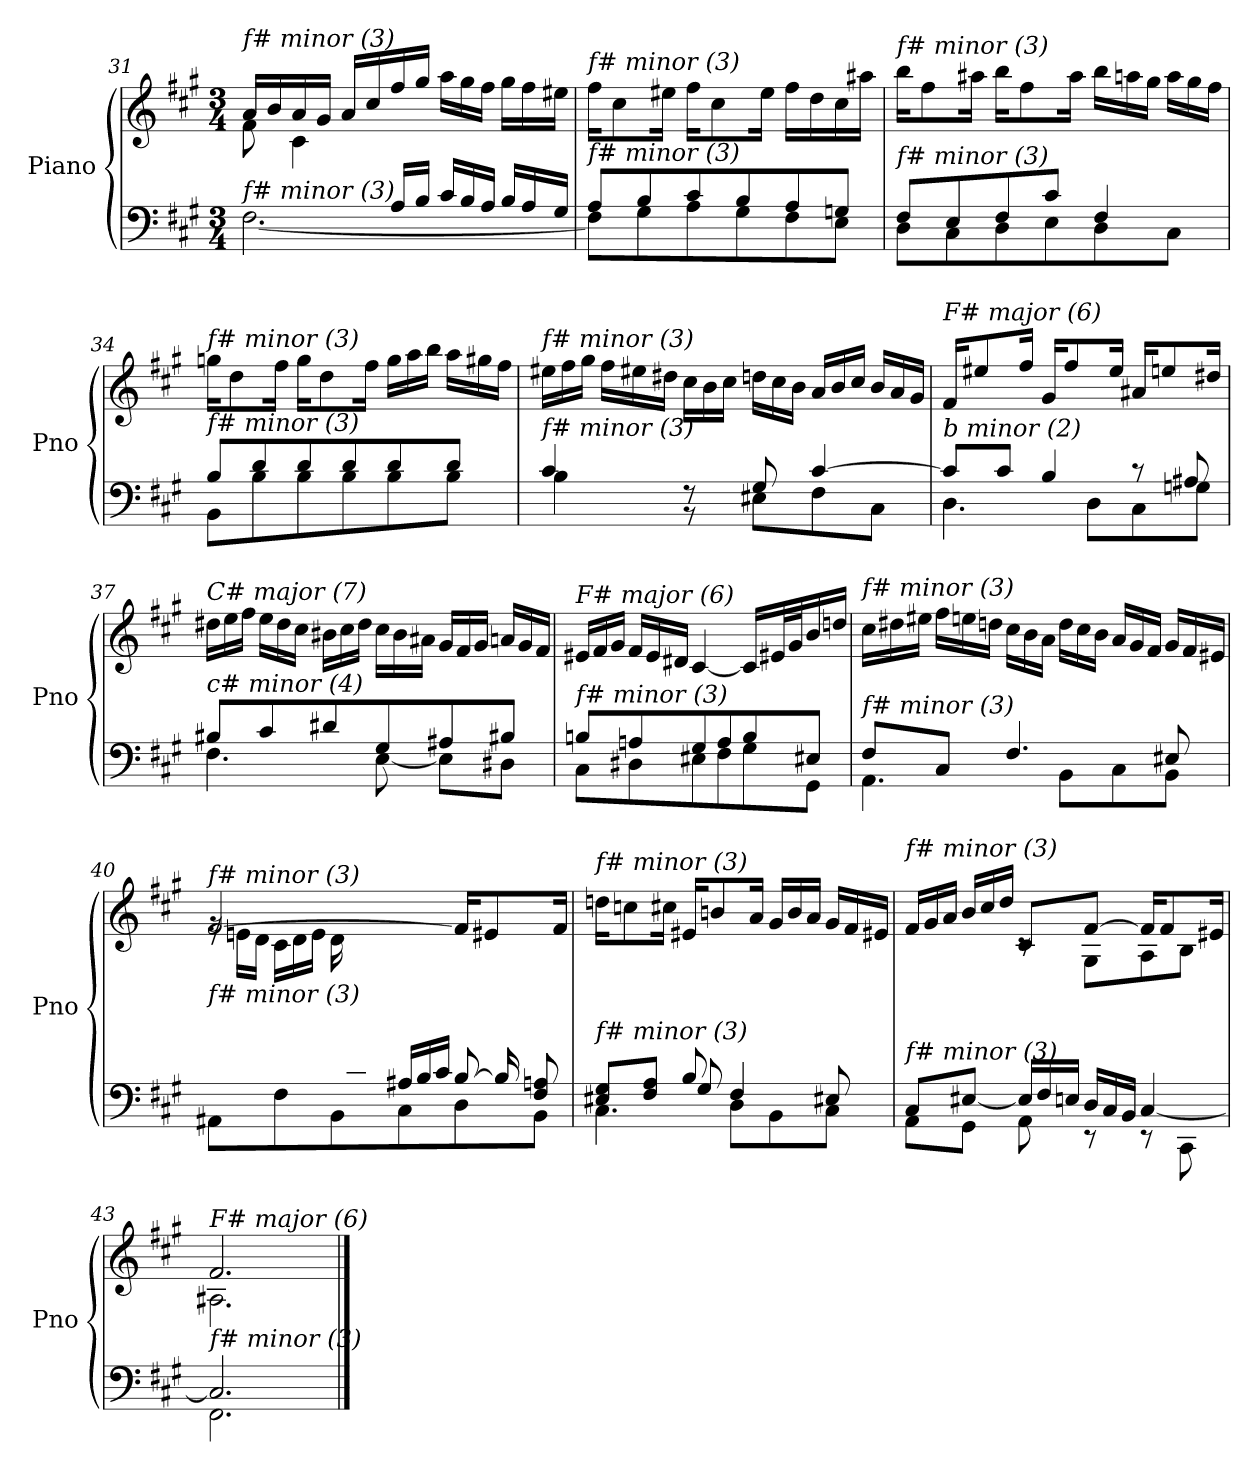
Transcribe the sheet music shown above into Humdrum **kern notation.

**kern	**kern
*part1	*part1
*staff2	*staff1
*I"Piano	*
*I'Pno	*
!!LO:LB:g=z
*clefF4	*clefG2
*k[f#c#g#]	*k[f#c#g#]
*M3/4	*M3/4
=31	=31
*^	*^
*	*^	*	*^
!	!	!	!LO:TX:i:t=f# minor (3)	!	!
!LO:TX:i:t=f# minor (3)	!	!	!	!	!
4.ryy	[2.F#\	4.ryy	16a/LL	8f#\	4.ryy
.	.	.	16b/	.	.
.	.	.	16a/	4c#\	.
.	.	.	16g#/JJ	.	.
.	.	.	16a/LL	.	.
.	.	.	16cc#/	.	.
4.ryy	.	16A/LL	16ff#/	4.ryy	4.ryy
.	.	16B/JJ	16gg#/JJ	.	.
*	*	*Xtuplet	*Xtuplet	*	*
.	.	24c#/LL	24aa\LL	.	.
.	.	24B/	24gg#\	.	.
.	.	24A/JJ	24ff#\JJ	.	.
.	.	24B/LL	24gg#\LL	.	.
.	.	24A/	24ff#\	.	.
.	.	24G#/JJ	24ee#X\JJ	.	.
*	*	*	*v	*v	*v
=32	=32	=32	=32
!	!	!	!LO:TX:i:t=f# minor (3)
!LO:TX:i:t=f# minor (3)	!	!	!
*	*v	*v	*
8A/L	8F#\L]	16ff#\KL
.	.	8cc#\
8B/	8G#\	.
.	.	16ee#X\Jk
8c#/	8A\	16ff#\KL
.	.	8cc#\
8B/	8G#\	.
.	.	16ee#\Jk
8A/	8F#\	16ff#\LL
.	.	16dd\
8Gn/J	8E\J	16cc#\
.	.	16aa#X\JJ
=33	=33	=33
!	!	!LO:TX:i:t=f# minor (3)
!LO:TX:i:t=f# minor (3)	!	!
8F#/L	8D\L	16bb\KL
.	.	8ff#\
8E/	8C#\	.
.	.	16aa#X\Jk
8F#/	8D\	16bb\KL
.	.	8ff#\
8c#/J	8E\	.
.	.	16aa#\Jk
4F#/	8D\	24bb\LL
.	.	24aan\
.	.	24gg#\JJ
.	8C#\J	24aa\LL
.	.	24gg#\
.	.	24ff#\JJ
!!LO:LB:g=z
=34	=34	=34
!	!	!LO:TX:i:t=f# minor (3)
!LO:TX:i:t=f# minor (3)	!	!
8B/L	8BB\L	16ggn\KL
.	.	8dd\
8d/	8B\	.
.	.	16ff#\Jk
8d/	8B\	16gg\KL
.	.	8dd\
8d/	8B\	.
.	.	16ff#\Jk
8d/	8B\	24gg\LL
.	.	24aa\
.	.	24bb\JJ
8d/J	8B\J	24aa\LL
.	.	24gg#X\
.	.	24ff#\JJ
=35	=35	=35
!	!	!LO:TX:i:t=f# minor (3)
!LO:TX:i:t=f# minor (3)	!	!
4c#/	4B\	24ee#X\LL
.	.	24ff#\
.	.	24gg#\JJ
.	.	24ff#\LL
.	.	24ee#X\
.	.	24dd#X\JJ
8rBB	8rF	24cc#\LL
.	.	24b\
.	.	24cc#\JJ
8G#/	8E#X\L	24ddn\LL
.	.	24cc#\
.	.	24b\JJ
[4c#/	8F#\	24a/LL
.	.	24b/
.	.	24cc#/JJ
.	8C#\J	24b/LL
.	.	24a/
.	.	24g#/JJ
=36	=36	=36
!	!	!LO:TX:i:t=F# major (6)
!LO:TX:i:t=b minor (2)	!	!
8c#/L]	4.D\	16f#/KL
.	.	8ee#X/
8c#/J	.	.
.	.	16ff#/Jk
4B/	.	16g#/KL
.	.	8ff#/
.	8D\L	.
.	.	16ee#/Jk
8r	8C#\	16a#X/KL
.	.	8een/
8A#X/	8Gn\J	.
.	.	16dd#X/Jk
!!LO:PB:g=z
=37	=37	=37
!	!	!LO:TX:i:t=C# major (7)
!LO:TX:i:t=c# minor (4)	!	!
8B#X/L	4.F#\	24dd#X\LL
.	.	24ee\
.	.	24ff#\JJ
8c#/	.	24ee\LL
.	.	24dd#\
.	.	24cc#\JJ
8d#X/	.	24b#X\LL
.	.	24cc#\
.	.	24dd#\JJ
8G#/	[8E\	24cc#\LL
.	.	24b#\
.	.	24a#X\JJ
8A#X/	8E\L]	24g#/LL
.	.	24f#/
.	.	24g#/JJ
8B#X/J	8D#X\J	24an/LL
.	.	24g#/
.	.	24f#/JJ
=38	=38	=38
!	!	!LO:TX:i:t=F# major (6)
!LO:TX:i:t=f# minor (3)	!	!
8Bn/L	8C#\L	24e#X/LL
.	.	24f#/
.	.	24g#/JJ
8An/	8D#X\	24f#/LL
.	.	24e#/
.	.	24d#X/JJ
8G#/	8E#X\	[4c#/
8A/	8F#\	.
8B/	8G#\	16c#/LL]
.	.	32e#X/L
.	.	32g#/J
8E#X/J	8GG#\J	16b/
.	.	16ddn/JJ
=39	=39	=39
!	!	!LO:TX:i:t=f# minor (3)
!LO:TX:i:t=f# minor (3)	!	!
8F#/L	4.AA\	24cc#\LL
.	.	24dd#X\
.	.	24ee#X\JJ
8C#/J	.	24ff#\LL
.	.	24een\
.	.	24ddn\JJ
4.F#/	.	24cc#\LL
.	.	24b\
.	.	24a\JJ
.	8BB\L	24dd\LL
.	.	24cc#\
.	.	24b\JJ
.	8C#\	24a/LL
.	.	24g#/
.	.	24f#/JJ
8E#X/	8BB\J	24g#/LL
.	.	24f#/
.	.	24e#X/JJ
!!LO:LB:g=z
=40	=40	=40
*	*	*^
!	!	!LO:TX:i:t=f# minor (3)	!
!LO:TX:i:t=f# minor (3)	!	!	!
6..ryy	8AA#X\L	[2f#/	24rg
.	.	.	24en\LL
.	.	.	24d\JJ
.	8F#\	.	24c#\LL
.	.	.	24d\
.	.	.	24e\JJ
.	8BB\	.	24d\LL
24c#/	.	.	12ryy
24B/JJ	.	.	.
24A#X/LL	8C#\	.	4.ryy
24B/	.	.	.
24c#/JJ	.	.	.
[12B/L	8D\	16f#/KL]	.
.	.	8e#X/	.
24B/L]	.	.	.
8F#/ 8An/J	8BB\J	.	.
.	.	16f#/Jk	.
=41	=41	=41	=41
*	*^	*	*
!	!	!	!LO:TX:i:t=f# minor (3)	!
!LO:TX:i:t=f# minor (3)	!	!	!	!
8E#X/ 8G#/L	4.C#\	4ryy	16ddn\KL	4ryy
.	.	.	8ccni\	.
8F#/ 8A/J	.	.	.	.
.	.	.	16cc#\Jk	.
8B/	.	8G#/	16e#X/KL	8ryy
.	.	.	8bn/	.
4F#/	8D\L	4.ryy	.	4.ryy
.	.	.	16a/Jk	.
.	8BB\	.	24g#/LL	.
.	.	.	24b/	.
.	.	.	24a/JJ	.
8E#X/	8C#\J	.	24g#/LL	.
.	.	.	24f#/	.
.	.	.	24e#X/JJ	.
=42	=42	=42	=42	=42
!	!	!	!LO:TX:i:t=f# minor (3)	!
!LO:TX:i:t=f# minor (3)	!	!	!	!
4ryy	8C#/L	8AA\L	24f#/LL	4ryy
.	.	.	24g#/	.
.	.	.	24a/JJ	.
.	[8E#X/J	8GG#\J	24b/LL	.
.	.	.	24cc#/	.
.	.	.	24dd/JJ	.
2ryy	24E#/LL]	8AA\	8c#/L	8rc
.	24F#/	.	.	.
.	24En/JJ	.	.	.
.	24D/LL	8r	[8f#/J	8G#\L
.	24C#/	.	.	.
.	24BB/JJ	.	.	.
.	[4C#/	8r	16f#/KL]	8A\
.	.	.	8f#/	.
.	.	8CC#\	.	8B\J
.	.	.	16e#X/Jk	.
*	*v	*v	*	*
=43	=43	=43	=43
!	!	!LO:TX:i:t=F# major (6)	!
!LO:TX:i:t=f# minor (3)	!	!	!
2.C#/]	2.FF#\	2.f#/	2.A#X\
*v	*v	*	*
*	*v	*v
==	==
*-	*-
